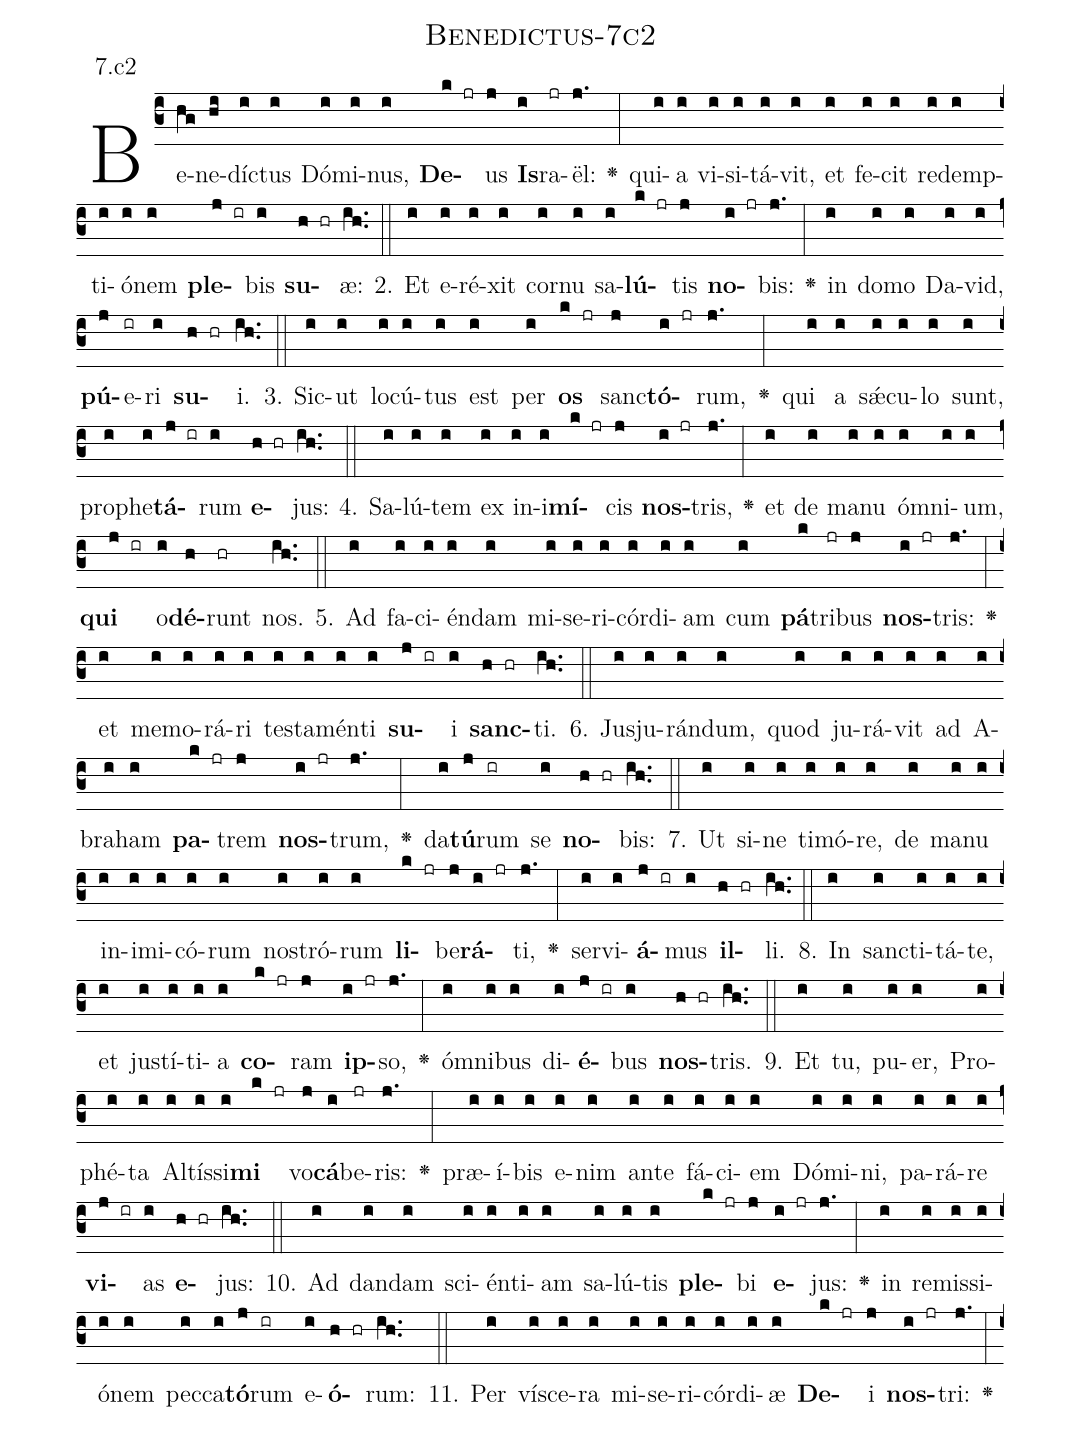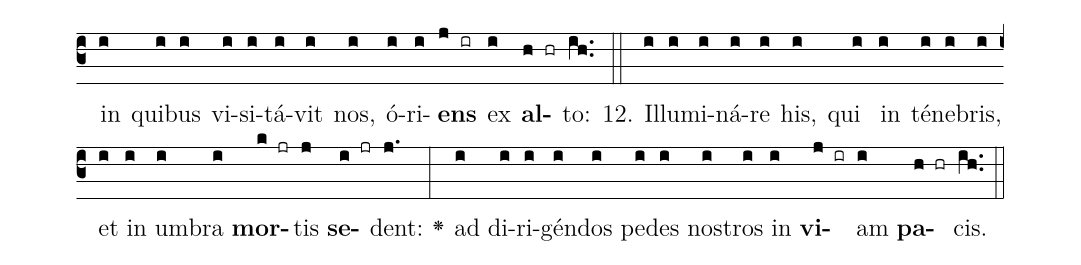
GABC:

name: Benedictus-7c2;
annotation: 7.c2;
%%
(c3)Be(hg)ne(hi)díc(i)tus(i) Dó(i)mi(i)nus,(i) <b>De</b>(k jr)us(j) <b>Is</b>(i)ra(jr)ël:(j.) <v>\greheightstar</v>(:) qui(i)a(i) vi(i)si(i)tá(i)vit,(i) et(i) fe(i)cit(i) red(i)emp(i)ti(i)ó(i)nem(i) <b>ple</b>(j ir)bis(i) <b>su</b>(h hr)æ:(ih..) (::)
2. Et(i) e(i)ré(i)xit(i) cor(i)nu(i) sa(i)<b>lú</b>(k jr)tis(j) <b>no</b>(i jr)bis:(j.) <v>\greheightstar</v>(:) in(i) do(i)mo(i) Da(i)vid,(i) <b>pú</b>(j)e(ir)ri(i) <b>su</b>(h hr)i.(ih..) (::)
3. Sic(i)ut(i) lo(i)cú(i)tus(i) est(i) per(i) <b>os</b>(k jr) sanc(j)<b>tó</b>(i jr)rum,(j.) <v>\greheightstar</v>(:) qui(i) a(i) sǽ(i)cu(i)lo(i) sunt,(i) pro(i)phe(i)<b>tá</b>(j ir)rum(i) <b>e</b>(h hr)jus:(ih..) (::)
4. Sa(i)lú(i)tem(i) ex(i) in(i)i(i)<b>mí</b>(k jr)cis(j) <b>nos</b>(i jr)tris,(j.) <v>\greheightstar</v>(:) et(i) de(i) ma(i)nu(i) óm(i)ni(i)um,(i) <b>qui</b>(j ir) o(i)<b>dé</b>(h)runt(hr) nos.(ih..) (::)
5. Ad(i) fa(i)ci(i)én(i)dam(i) mi(i)se(i)ri(i)cór(i)di(i)am(i) cum(i) <b>pá</b>(k)tri(jr)bus(j) <b>nos</b>(i jr)tris:(j.) <v>\greheightstar</v>(:) et(i) me(i)mo(i)rá(i)ri(i) tes(i)ta(i)mén(i)ti(i) <b>su</b>(j ir)i(i) <b>sanc</b>(h hr)ti.(ih..) (::)
6. Ju(i)sju(i)rán(i)dum,(i) quod(i) ju(i)rá(i)vit(i) ad(i) A(i)bra(i)ham(i) <b>pa</b>(k jr)trem(j) <b>nos</b>(i jr)trum,(j.) <v>\greheightstar</v>(:) da(i)<b>tú</b>(j)rum(ir) se(i) <b>no</b>(h hr)bis:(ih..) (::)
7. Ut(i) si(i)ne(i) ti(i)mó(i)re,(i) de(i) ma(i)nu(i) in(i)i(i)mi(i)có(i)rum(i) nos(i)tró(i)rum(i) <b>li</b>(k jr)be(j)<b>rá</b>(i jr)ti,(j.) <v>\greheightstar</v>(:) ser(i)vi(i)<b>á</b>(j ir)mus(i) <b>il</b>(h hr)li.(ih..) (::)
8. In(i) sanc(i)ti(i)tá(i)te,(i) et(i) jus(i)tí(i)ti(i)a(i) <b>co</b>(k jr)ram(j) <b>ip</b>(i jr)so,(j.) <v>\greheightstar</v>(:) óm(i)ni(i)bus(i) di(i)<b>é</b>(j ir)bus(i) <b>nos</b>(h hr)tris.(ih..) (::)
9. Et(i) tu,(i) pu(i)er,(i) Pro(i)phé(i)ta(i) Al(i)tís(i)si(i)<b>mi</b>(k jr) vo(j)<b>cá</b>(i)be(jr)ris:(j.) <v>\greheightstar</v>(:) præ(i)í(i)bis(i) e(i)nim(i) an(i)te(i) fá(i)ci(i)em(i) Dó(i)mi(i)ni,(i) pa(i)rá(i)re(i) <b>vi</b>(j ir)as(i) <b>e</b>(h hr)jus:(ih..) (::)
10. Ad(i) dan(i)dam(i) sci(i)én(i)ti(i)am(i) sa(i)lú(i)tis(i) <b>ple</b>(k jr)bi(j) <b>e</b>(i jr)jus:(j.) <v>\greheightstar</v>(:) in(i) re(i)mis(i)si(i)ó(i)nem(i) pec(i)ca(i)<b>tó</b>(j)rum(ir) e(i)<b>ó</b>(h hr)rum:(ih..) (::)
11. Per(i) ví(i)sce(i)ra(i) mi(i)se(i)ri(i)cór(i)di(i)æ(i) <b>De</b>(k jr)i(j) <b>nos</b>(i jr)tri:(j.) <v>\greheightstar</v>(:) in(i) qui(i)bus(i) vi(i)si(i)tá(i)vit(i) nos,(i) ó(i)ri(i)<b>ens</b>(j ir) ex(i) <b>al</b>(h hr)to:(ih..) (::)
12. Il(i)lu(i)mi(i)ná(i)re(i) his,(i) qui(i) in(i) té(i)ne(i)bris,(i) et(i) in(i) um(i)bra(i) <b>mor</b>(k jr)tis(j) <b>se</b>(i jr)dent:(j.) <v>\greheightstar</v>(:) ad(i) di(i)ri(i)gén(i)dos(i) pe(i)des(i) nos(i)tros(i) in(i) <b>vi</b>(j ir)am(i) <b>pa</b>(h hr)cis.(ih..) (::)
